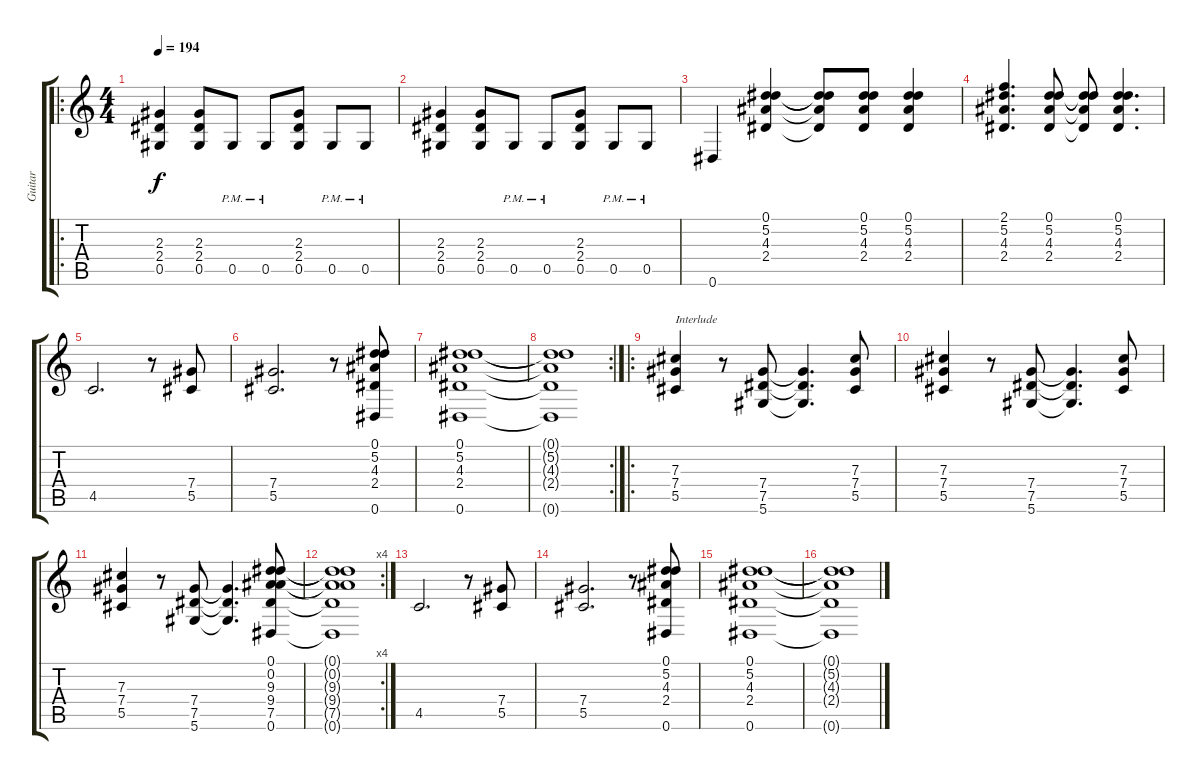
\track ("Guitar" "Guitar") {instrument overdrivenguitar}
\staff {score tabs}
\tuning (Eb4 Bb3 Gb3 Db3 Ab2 Eb2) {hide}
\ro
\ts (4 4)
\tempo 194
\clef g2
\ks c
(2.3 2.4 0.5).4{dy f} (2.3 2.4 0.5).8 0.5{pm}.8 0.5{pm}.8 (2.3 2.4 0.5).8 0.5{pm}.8 0.5{pm}.8 |
(2.3 2.4 0.5).4 (2.3 2.4 0.5).8 0.5{pm}.8 0.5{pm}.8 (2.3 2.4 0.5).8 0.5{pm}.8 0.5{pm}.8 |
0.6.4 (0.1 5.2 4.3 2.4).4 (0.1{t} 5.2{t} 4.3{t} 2.4{t}).8 (0.1 5.2 4.3 2.4).8 (0.1 5.2 4.3 2.4).4 |
(2.1 5.2 4.3 2.4).4{d} (0.1 5.2 4.3 2.4).8 (0.1{t} 5.2{t} 4.3{t} 2.4{t}).8 (0.1 5.2 4.3 2.4).4{d} |
4.5.2{d} r.8 (7.4 5.5).8 |
(7.4 5.5).2{d} r.8 (0.1 5.2 4.3 2.4 0.6).8 |
(0.1 5.2 4.3 2.4 0.6).1 |
\rc 2
(0.1{t} 5.2{t} 4.3{t} 2.4{t} 0.6{t}).1 |
\ro
(7.3 7.4 5.5).4{txt "Interlude"} r.8 (7.4 7.5 5.6).8 (7.4{t} 7.5{t} 5.6{t}).4{d} (7.3 7.4 5.5).8 |
(7.3 7.4 5.5).4 r.8 (7.4 7.5 5.6).8 (7.4{t} 7.5{t} 5.6{t}).4{d} (7.3 7.4 5.5).8 |
(7.3 7.4 5.5).4 r.8 (7.4 7.5 5.6).8 (7.4{t} 7.5{t} 5.6{t}).4{d} (0.1 0.2 9.3 9.4 7.5 0.6).8 |
\rc 4
(0.1{t} 0.2{t} 9.3{t} 9.4{t} 7.5{t} 0.6{t}).1 |
4.5.2{d} r.8 (7.4 5.5).8 |
(7.4 5.5).2{d} r.8 (0.1 5.2 4.3 2.4 0.6).8 |
(0.1 5.2 4.3 2.4 0.6).1 |
(0.1{t} 5.2{t} 4.3{t} 2.4{t} 0.6{t}).1
